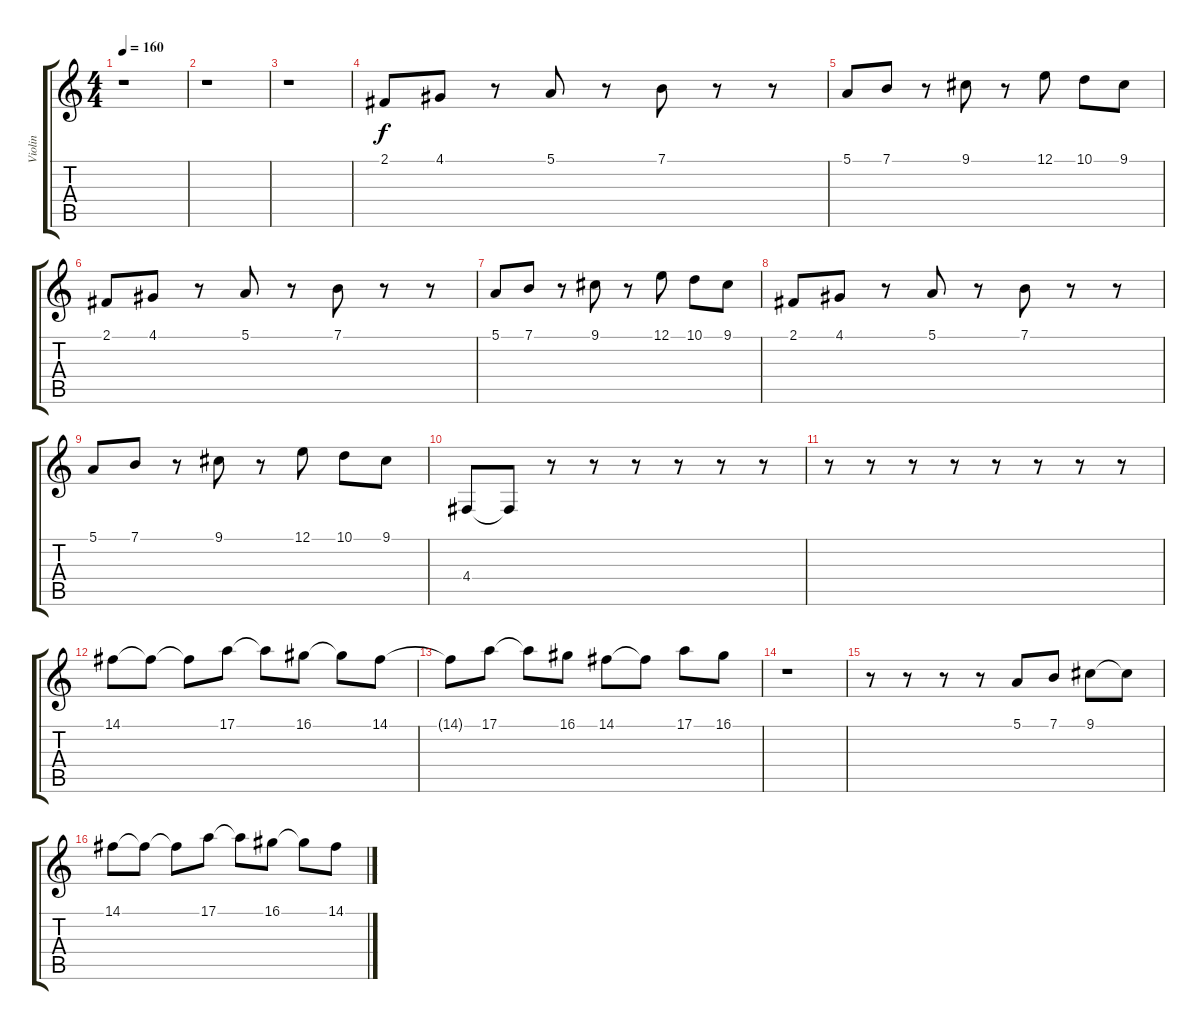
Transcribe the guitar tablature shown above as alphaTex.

\track ("Violin" "Violin") {instrument violin}
\staff {score tabs}
\tuning (E4 B3 G3 D3 A2 E2) {hide}
\ts (4 4)
\tempo 160
\clef g2
\ks c
r.1{dy f} |
r.1 |
r.1 |
2.1.8 4.1.8 r.8 5.1.8 r.8 7.1.8 r.8 r.8 |
5.1.8 7.1.8 r.8 9.1.8 r.8 12.1.8 10.1.8 9.1.8 |
2.1.8 4.1.8 r.8 5.1.8 r.8 7.1.8 r.8 r.8 |
5.1.8 7.1.8 r.8 9.1.8 r.8 12.1.8 10.1.8 9.1.8 |
2.1.8 4.1.8 r.8 5.1.8 r.8 7.1.8 r.8 r.8 |
5.1.8 7.1.8 r.8 9.1.8 r.8 12.1.8 10.1.8 9.1.8 |
4.4.8 4.4{t}.8 r.8 r.8 r.8 r.8 r.8 r.8 |
r.8 r.8 r.8 r.8 r.8 r.8 r.8 r.8 |
14.1.8 14.1{t}.8 14.1{t}.8 17.1.8 17.1{t}.8 16.1.8 16.1{t}.8 14.1.8 |
14.1{t}.8 17.1.8 17.1{t}.8 16.1.8 14.1.8 14.1{t}.8 17.1.8 16.1.8 |
r.1 |
r.8 r.8 r.8 r.8 5.1.8 7.1.8 9.1.8 9.1{t}.8 |
14.1.8 14.1{t}.8 14.1{t}.8 17.1.8 17.1{t}.8 16.1.8 16.1{t}.8 14.1.8
